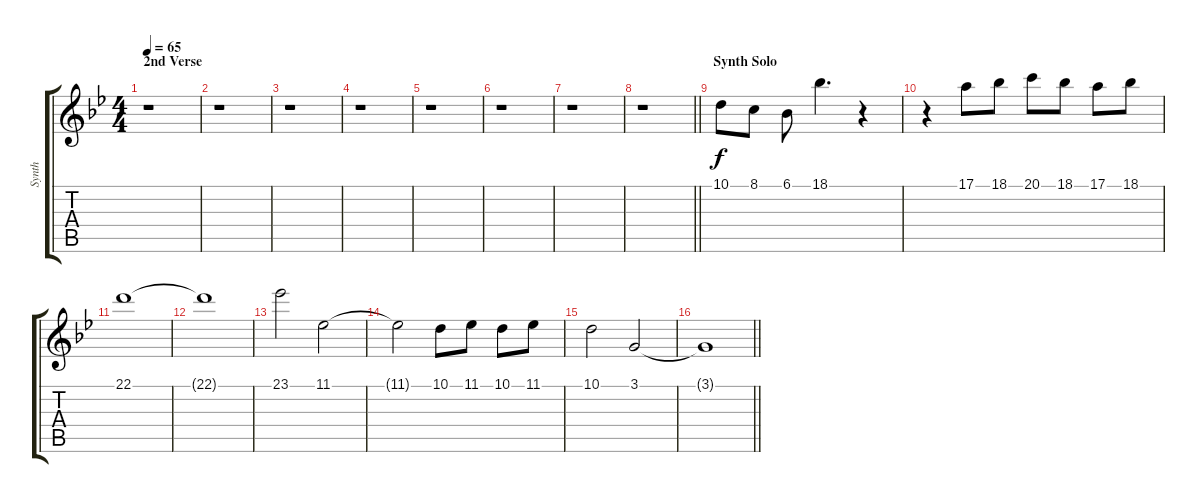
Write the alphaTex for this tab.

\track ("Synth" "Synth") {instrument tremolostrings}
\staff {score tabs}
\tuning (E4 B3 G3 D3 A2 E2) {hide}
\ts (4 4)
\section ("" "2nd Verse")
\tempo 65
\clef g2
\ks bb
r.1{dy f} |
r.1 |
r.1 |
r.1 |
r.1 |
r.1 |
r.1 |
\barLineRight lightlight
r.1 |
\section ("" "Synth Solo")
10.1.8 8.1.8 6.1.8 18.1.4{d} r.4 |
r.4 17.1.8 18.1.8 20.1.8 18.1.8 17.1.8 18.1.8 |
22.1.1 |
22.1{t}.1 |
23.1.2 11.1.2 |
11.1{t}.2 10.1.8 11.1.8 10.1.8 11.1.8 |
10.1.2 3.1.2 |
\barLineRight lightlight
3.1{t}.1
